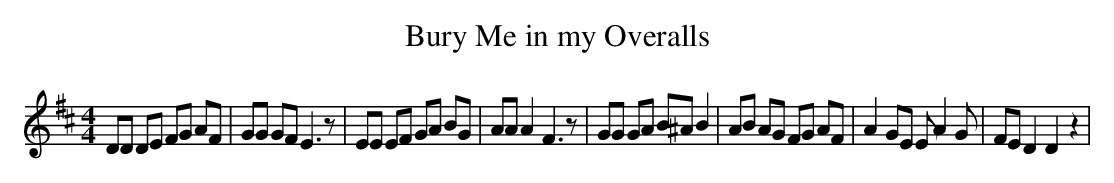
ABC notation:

X:1
T:Bury Me in my Overalls
M:4/4
L:1/8
K:D
 DD DE FG AF| GG GF E3 z| EE EF GA BG| AA A2 F3 z| GG GA B^A B2| AB AG FG AF|\
 A2 GE E A2 G| FE D2 D2 z2|
